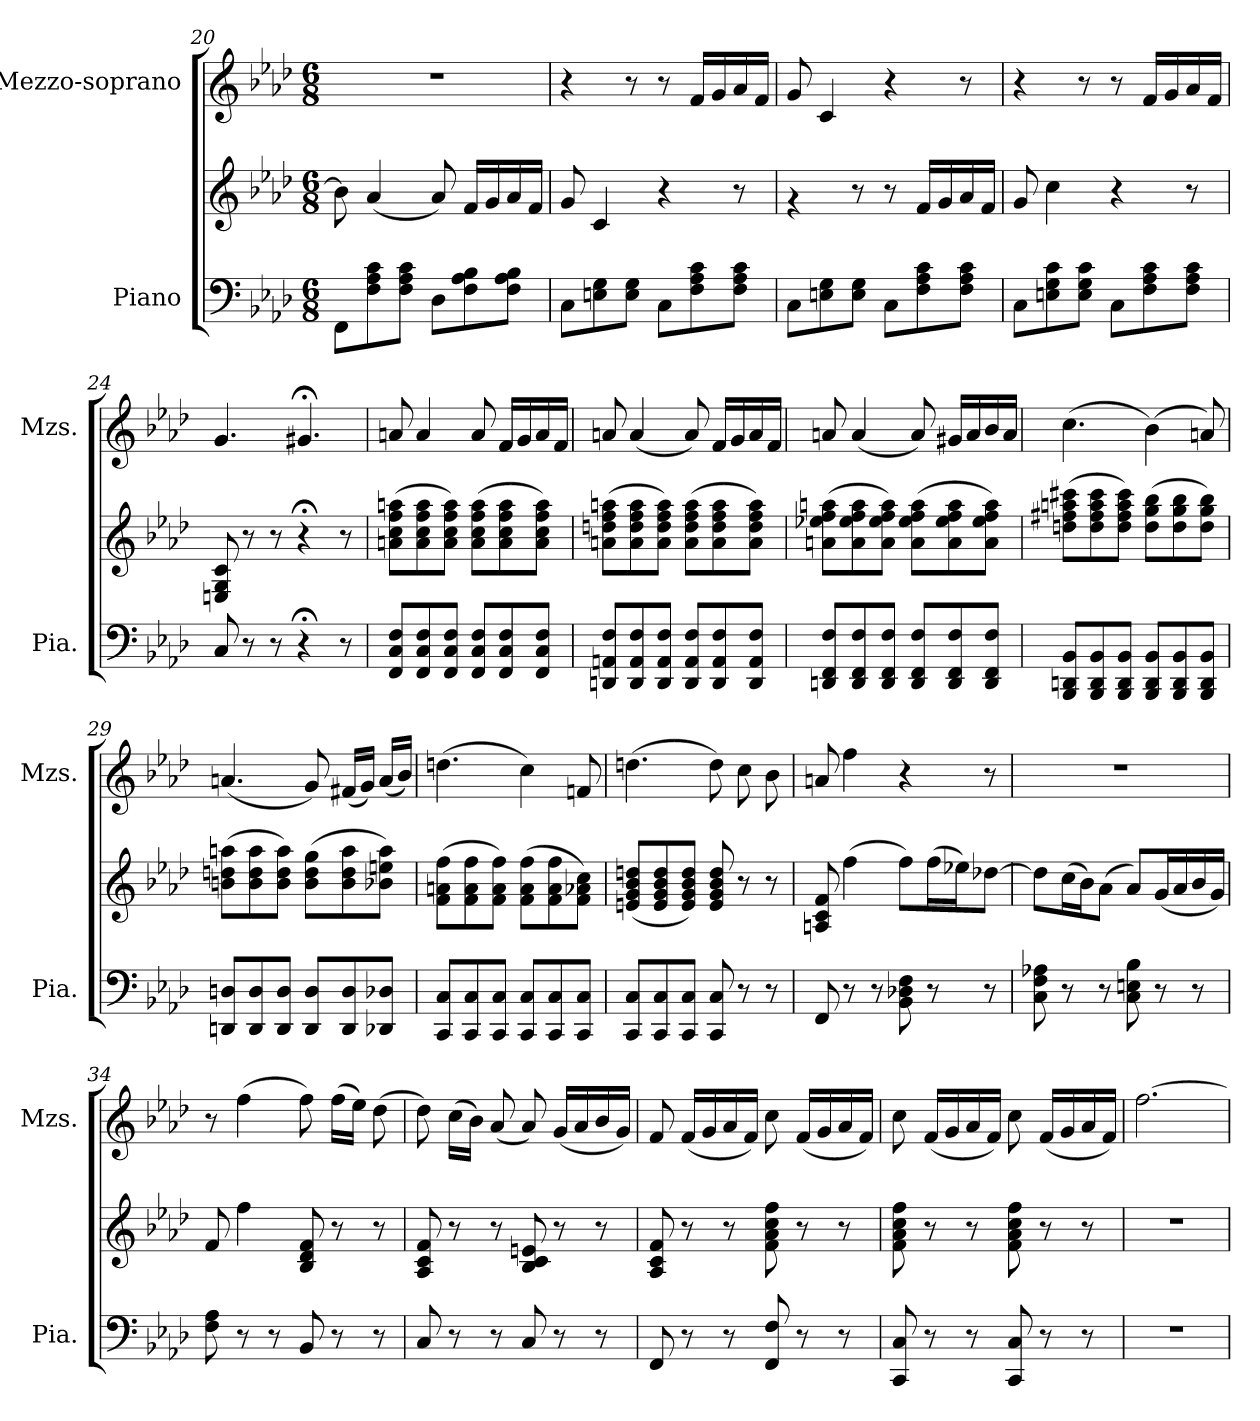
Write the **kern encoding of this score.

**kern	**kern	**kern
*part2	*part2	*part1
*staff3	*staff2	*staff1
*I"Piano	*	*I"Mezzo-soprano
*I'Pia.	*	*I'Mzs.
*clefF4	*clefG2	*clefG2
*k[b-e-a-d-]	*k[b-e-a-d-]	*k[b-e-a-d-]
*M6/8	*M6/8	*M6/8
=20	=20	=20
8FF\L	8b-\]	2.r
8F\ 8A-\ 8c\	(4a-/	.
8F\ 8A-\ 8c\J	.	.
8D-\L	8a-/)	.
8F\ 8A-\ 8B-\	16f/LL	.
.	16g/	.
8F\ 8A-\ 8B-\J	16a-/	.
.	16f/JJ	.
=21	=21	=21
8C\L	8g/	4r
8En\ 8G\	4c/	.
8E\ 8G\J	.	8r
8C\L	4r	8r
8F\ 8A-\ 8c\	.	16f/LL
.	.	16g/
8F\ 8A-\ 8c\J	8r	16a-/
.	.	16f/JJ
!!LO:LB:g=z
=22	=22	=22
8C\L	4rg	8g/
8En\ 8G\	.	4c/
8E\ 8G\J	8r	.
8C\L	8r	4r
8F\ 8A-\ 8c\	16f/LL	.
.	16g/	.
8F\ 8A-\ 8c\J	16a-/	8r
.	16f/JJ	.
=23	=23	=23
8C\L	8g/	4r
8En\ 8G\ 8c\	4cc\	.
8E\ 8G\ 8c\J	.	8r
8C\L	4r	8r
8F\ 8A-\ 8c\	.	16f/LL
.	.	16g/
8F\ 8A-\ 8c\J	8r	16a-/
.	.	16f/JJ
=24	=24	=24
8C/	8En/ 8G/ 8c/	4.g/
8r	8r	.
8r	8r	.
4r;<	4r;<	4.g#X;</
8r	8r	.
=25	=25	=25
8FF/ 8C/ 8F/L	(8an\ 8cc\ 8ff\ 8aan\L	8an/
8FF/ 8C/ 8F/	8a\ 8cc\ 8ff\ 8aa\	4a/
8FF/ 8C/ 8F/J	8a\ 8cc\ 8ff\ 8aa\J)	.
8FF/ 8C/ 8F/L	(8a\ 8cc\ 8ff\ 8aa\L	8a/
8FF/ 8C/ 8F/	8a\ 8cc\ 8ff\ 8aa\	16f/LL
.	.	16g/
8FF/ 8C/ 8F/J	8a\ 8cc\ 8ff\ 8aa\J)	16a/
.	.	16f/JJ
!!LO:LB:g=z
=26	=26	=26
8DDn/ 8AAn/ 8F/L	(8an\ 8ddn\ 8ff\ 8aan\L	8an/
8DD/ 8AA/ 8F/	8a\ 8dd\ 8ff\ 8aa\	(4a/
8DD/ 8AA/ 8F/J	8a\ 8dd\ 8ff\ 8aa\J)	.
8DD/ 8AA/ 8F/L	(8a\ 8dd\ 8ff\ 8aa\L	8a/)
8DD/ 8AA/ 8F/	8a\ 8dd\ 8ff\ 8aa\	16f/LL
.	.	16g/
8DD/ 8AA/ 8F/J	8a\ 8dd\ 8ff\ 8aa\J)	16a/
.	.	16f/JJ
=27	=27	=27
8DDn/ 8FF/ 8F/L	(8an\ 8ee-X\ 8ff\ 8aan\L	8an/
8DD/ 8FF/ 8F/	8a\ 8ee-\ 8ff\ 8aa\	(4a/
8DD/ 8FF/ 8F/J	8a\ 8ee-\ 8ff\ 8aa\J)	.
8DD/ 8FF/ 8F/L	(8a\ 8ee-\ 8ff\ 8aa\L	8a/)
8DD/ 8FF/ 8F/	8a\ 8ee-\ 8ff\ 8aa\	16g#X/LL
.	.	16a/
8DD/ 8FF/ 8F/J	8a\ 8ee-\ 8ff\ 8aa\J)	16b-/
.	.	16a/JJ
=28	=28	=28
8BBB-/ 8DDn/ 8BB-/L	(8ddn\ 8ff#X\ 8aan\ 8ccc#X\L	(4.cc\
8BBB-/ 8DD/ 8BB-/	8dd\ 8ff#\ 8aa\ 8ccc#\	.
8BBB-/ 8DD/ 8BB-/J	8dd\ 8ff#\ 8aa\ 8ccc#\J)	.
8BBB-/ 8DD/ 8BB-/L	(8dd\ 8gg\ 8bb-\L	(4b-\)
8BBB-/ 8DD/ 8BB-/	8dd\ 8gg\ 8bb-\	.
8BBB-/ 8DD/ 8BB-/J	8dd\ 8gg\ 8bb-\J)	8an/)
!!LO:PB:g=z
=29	=29	=29
8DDn/ 8Dn/L	(8bn\ 8ddn\ 8aan\L	(4.an/
8DD/ 8D/	8b\ 8dd\ 8aa\	.
8DD/ 8D/J	8b\ 8dd\ 8aa\J)	.
8DD/ 8D/L	(8b\ 8dd\ 8gg\L	8g/)
8DD/ 8D/	8b\ 8dd\ 8aa\	(16f#X/LL
.	.	16g/JJ)
8DD-X/ 8D-X/J	8b-X\ 8een\ 8aa\J)	(16a/LL
.	.	16b-/JJ)
=30	=30	=30
8CC/ 8C/L	(8f\ 8an\ 8ff\L	(4.ddn\
8CC/ 8C/	8f\ 8a\ 8ff\	.
8CC/ 8C/J	8f\ 8a\ 8ff\J)	.
8CC/ 8C/L	(8f\ 8a\ 8ff\L	4cc\)
8CC/ 8C/	8f\ 8a\ 8ff\	.
8CC/ 8C/J	8f\ 8a-X\ 8cc\J)	8fn/
=31	=31	=31
8CC/ 8C/L	(8en/ 8g/ 8b-/ 8ddn/L	(4.ddn\
8CC/ 8C/	8e/ 8g/ 8b-/ 8dd/	.
8CC/ 8C/J	8e/ 8g/ 8b-/ 8dd/J)	.
8CC/ 8C/	8e/ 8g/ 8b-/ 8dd/	8dd\)
8r	8r	8cc\
8r	8r	8b-\
=32	=32	=32
8FF/	8An/ 8c/ 8f/	8an/
8r	(4ff\	4ff\
8r	.	.
8BB-\ 8D-X\ 8F\	8ff\L)	4r
8r	(16ff\L	.
.	16ee-X\J)	.
8r	[8dd-X\J	8r
!!LO:LB:g=z
=33	=33	=33
8C\ 8F\ 8A-X\	8dd-\L]	2.r
8r	(16cc\L	.
.	16b-\J)	.
8r	(8a-\J	.
8C\ 8En\ 8B-\	8a-/L)	.
8r	(16g/L	.
.	16a-/	.
8r	16b-/	.
.	16g/JJ)	.
=34	=34	=34
8F\ 8A-\	8f/	8r
8r	4ff\	(4ff\
8r	.	.
8BB-/	8B-/ 8d-/ 8f/	8ff\)
8r	8r	(16ff\LL
.	.	16ee-\JJ)
8r	8r	(8dd-\
=35	=35	=35
8C/	8A-/ 8c/ 8f/	8dd-\)
8r	8r	(16cc\LL
.	.	16b-\JJ)
8r	8r	(8a-/
8C/	8B-/ 8c/ 8en/	8a-/)
8r	8r	(16g/LL
.	.	16a-/
8r	8r	16b-/
.	.	16g/JJ)
=36	=36	=36
8FF/	8A-/ 8c/ 8f/	8f/
8r	8r	(16f/LL
.	.	16g/
8r	8r	16a-/
.	.	16f/JJ)
8FF/ 8F/	8f\ 8a-\ 8cc\ 8ff\	8cc\
8r	8r	(16f/LL
.	.	16g/
8r	8r	16a-/
.	.	16f/JJ)
!!LO:LB:g=z
=37	=37	=37
8CC/ 8C/	8f\ 8a-\ 8cc\ 8ff\	8cc\
8r	8r	(16f/LL
.	.	16g/
8r	8r	16a-/
.	.	16f/JJ)
8CC/ 8C/	8f\ 8a-\ 8cc\ 8ff\	8cc\
8r	8r	(16f/LL
.	.	16g/
8r	8r	16a-/
.	.	16f/JJ)
=38	=38	=38
2.r	2.r	[2.ff\
=	=	=
*-	*-	*-
